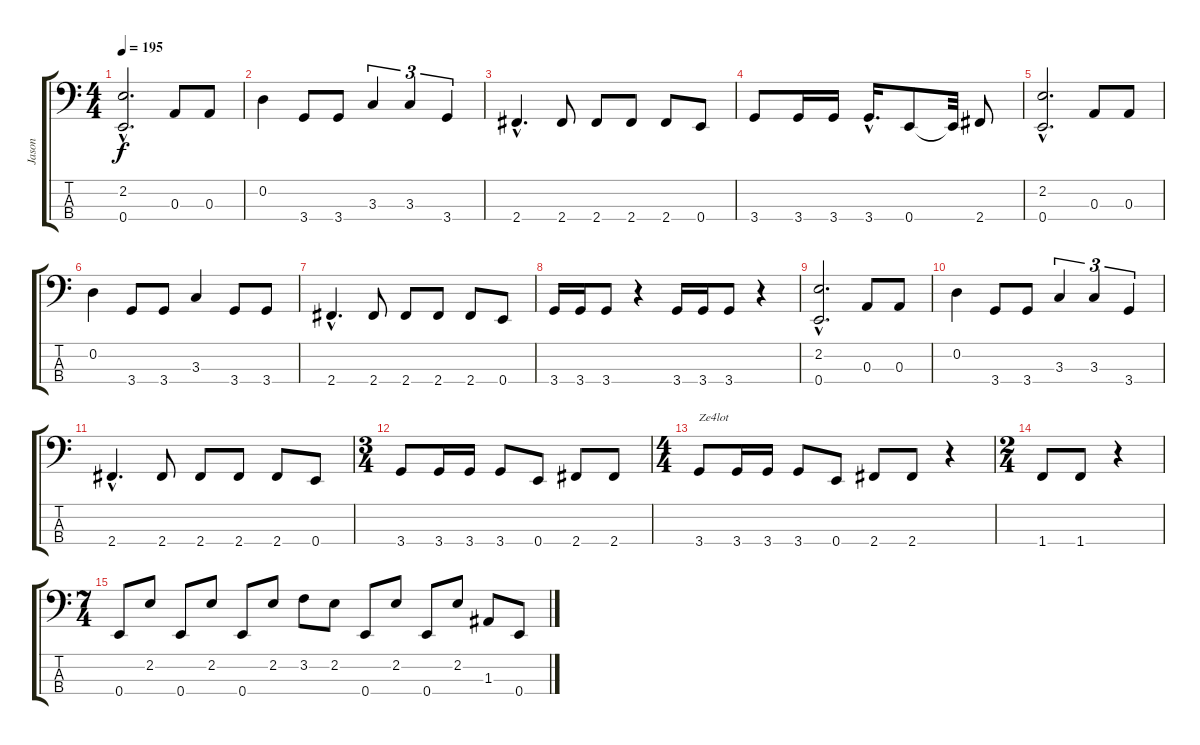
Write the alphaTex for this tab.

\track ("Jason" "Jason") {instrument electricbasspick}
\staff {score tabs}
\tuning (G2 D2 A1 E1) {hide}
\ts (4 4)
\tempo 195
\clef f4
\ks c
(2.2{hac} 0.4{hac}).2{d dy f} 0.3.8 0.3.8 |
0.2.4 3.4.8 3.4.8 3.3.4{tu (3 2)} 3.3.4{tu (3 2)} 3.4.4{tu (3 2)} |
2.4{hac}.4{d} 2.4.8 2.4.8 2.4.8 2.4.8 0.4.8 |
3.4.8 3.4.16 3.4.16 3.4{hac}.16{d} 0.4.8 0.4{t}.32 2.4.8 |
(2.2{hac} 0.4{hac}).2{d} 0.3.8 0.3.8 |
0.2.4 3.4.8 3.4.8 3.3.4 3.4.8 3.4.8 |
2.4{hac}.4{d} 2.4.8 2.4.8 2.4.8 2.4.8 0.4.8 |
3.4.16 3.4.16 3.4.8 r.4 3.4.16 3.4.16 3.4.8 r.4 |
(2.2{hac} 0.4{hac}).2{d} 0.3.8 0.3.8 |
0.2.4 3.4.8 3.4.8 3.3.4{tu (3 2)} 3.3.4{tu (3 2)} 3.4.4{tu (3 2)} |
2.4{hac}.4{d} 2.4.8 2.4.8 2.4.8 2.4.8 0.4.8 |
\ts (3 4)
3.4.8 3.4.16 3.4.16 3.4.8 0.4.8 2.4.8 2.4.8 |
\ts (4 4)
3.4.8{txt "Ze4lot"} 3.4.16 3.4.16 3.4.8 0.4.8 2.4.8 2.4.8 r.4 |
\ts (2 4)
1.4.8 1.4.8 r.4 |
\ts (7 4)
0.4.8 2.2.8 0.4.8 2.2.8 0.4.8 2.2.8 3.2.8 2.2.8 0.4.8 2.2.8 0.4.8 2.2.8 1.3.8 0.4.8
